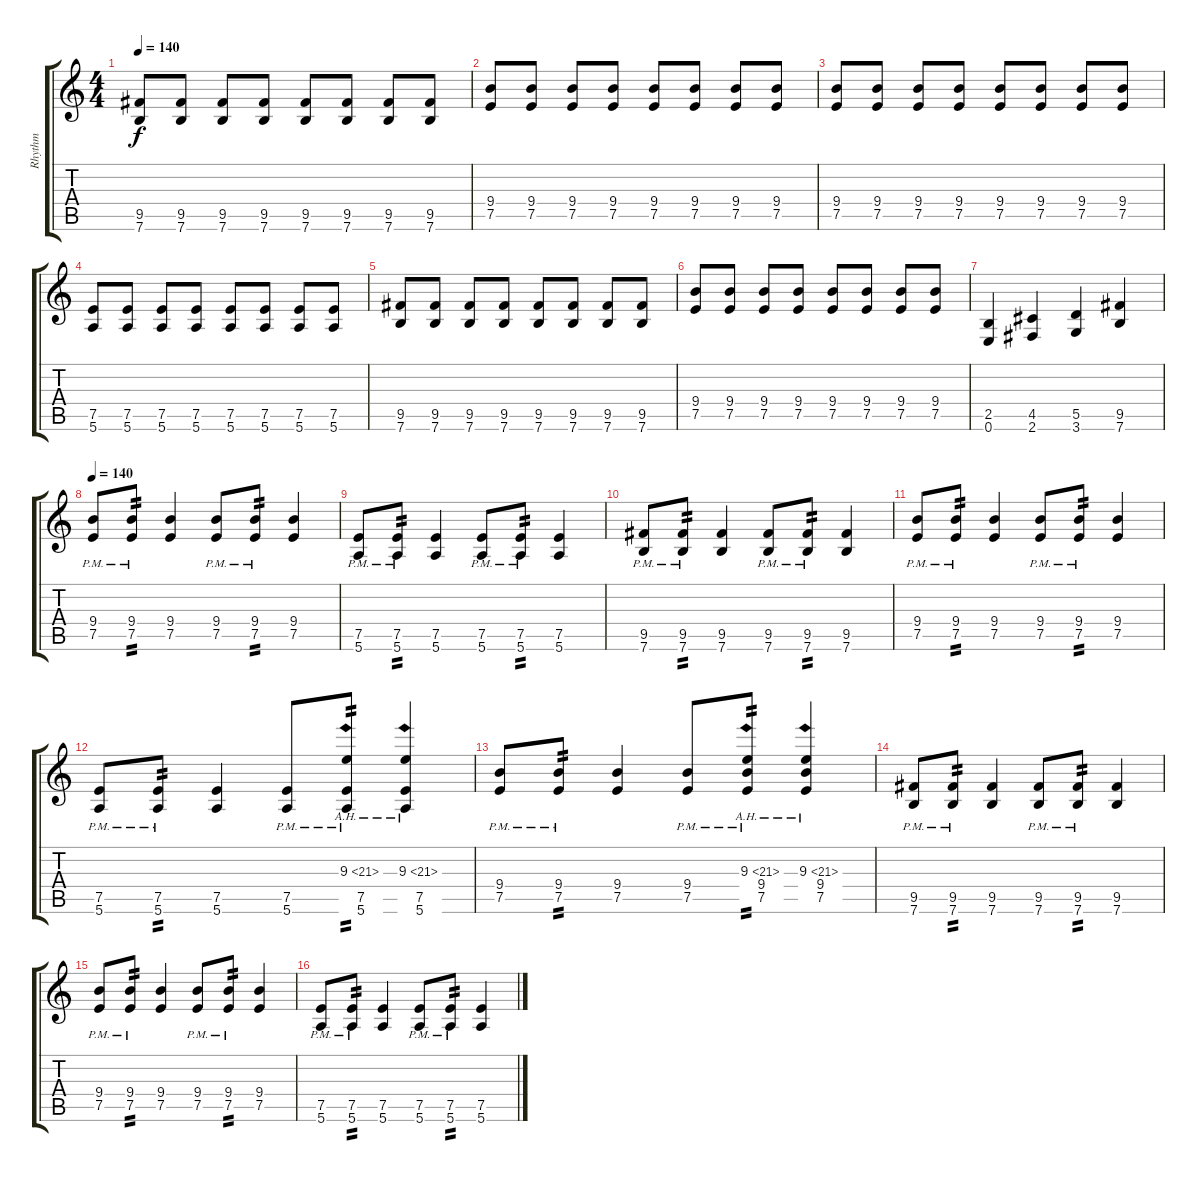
\track ("Rhythm" "Rhythm") {instrument overdrivenguitar}
\staff {score tabs}
\tuning (E4 B3 G3 D3 A2 E2) {hide}
\ts (4 4)
\tempo 140
\clef g2
\ks c
(9.5 7.6).8{dy f} (9.5 7.6).8 (9.5 7.6).8 (9.5 7.6).8 (9.5 7.6).8 (9.5 7.6).8 (9.5 7.6).8 (9.5 7.6).8 |
(9.4 7.5).8 (9.4 7.5).8 (9.4 7.5).8 (9.4 7.5).8 (9.4 7.5).8 (9.4 7.5).8 (9.4 7.5).8 (9.4 7.5).8 |
(9.4 7.5).8 (9.4 7.5).8 (9.4 7.5).8 (9.4 7.5).8 (9.4 7.5).8 (9.4 7.5).8 (9.4 7.5).8 (9.4 7.5).8 |
(7.5 5.6).8 (7.5 5.6).8 (7.5 5.6).8 (7.5 5.6).8 (7.5 5.6).8 (7.5 5.6).8 (7.5 5.6).8 (7.5 5.6).8 |
(9.5 7.6).8 (9.5 7.6).8 (9.5 7.6).8 (9.5 7.6).8 (9.5 7.6).8 (9.5 7.6).8 (9.5 7.6).8 (9.5 7.6).8 |
(9.4 7.5).8 (9.4 7.5).8 (9.4 7.5).8 (9.4 7.5).8 (9.4 7.5).8 (9.4 7.5).8 (9.4 7.5).8 (9.4 7.5).8 |
(2.5 0.6).4 (4.5 2.6).4 (5.5 3.6).4 (9.5 7.6).4 |
\tempo 140
(9.4{pm} 7.5).8 (9.4{pm} 7.5).8{tp 2} (9.4 7.5).4 (9.4{pm} 7.5).8 (9.4{pm} 7.5).8{tp 2} (9.4 7.5).4 |
(7.5{pm} 5.6).8 (7.5{pm} 5.6).8{tp 2} (7.5 5.6).4 (7.5{pm} 5.6).8 (7.5{pm} 5.6).8{tp 2} (7.5 5.6).4 |
(9.5{pm} 7.6).8 (9.5{pm} 7.6).8{tp 2} (9.5 7.6).4 (9.5{pm} 7.6).8 (9.5{pm} 7.6).8{tp 2} (9.5 7.6).4 |
(9.4{pm} 7.5).8 (9.4{pm} 7.5).8{tp 2} (9.4 7.5).4 (9.4{pm} 7.5).8 (9.4{pm} 7.5).8{tp 2} (9.4 7.5).4 |
(7.5{pm} 5.6).8 (7.5{pm} 5.6).8{tp 2} (7.5 5.6).4 (7.5{pm} 5.6).8 (9.3{ah 12} 7.5{pm} 5.6).8{tp 2} (9.3{ah 12} 7.5 5.6).4 |
(9.4{pm} 7.5).8 (9.4{pm} 7.5).8{tp 2} (9.4 7.5).4 (9.4{pm} 7.5).8 (9.3{ah 12} 9.4{pm} 7.5).8{tp 2} (9.3{ah 12} 9.4 7.5).4 |
(9.5{pm} 7.6).8 (9.5{pm} 7.6).8{tp 2} (9.5 7.6).4 (9.5{pm} 7.6).8 (9.5{pm} 7.6).8{tp 2} (9.5 7.6).4 |
(9.4{pm} 7.5).8 (9.4{pm} 7.5).8{tp 2} (9.4 7.5).4 (9.4{pm} 7.5).8 (9.4{pm} 7.5).8{tp 2} (9.4 7.5).4 |
(7.5{pm} 5.6).8 (7.5{pm} 5.6).8{tp 2} (7.5 5.6).4 (7.5{pm} 5.6).8 (7.5{pm} 5.6).8{tp 2} (7.5 5.6).4
